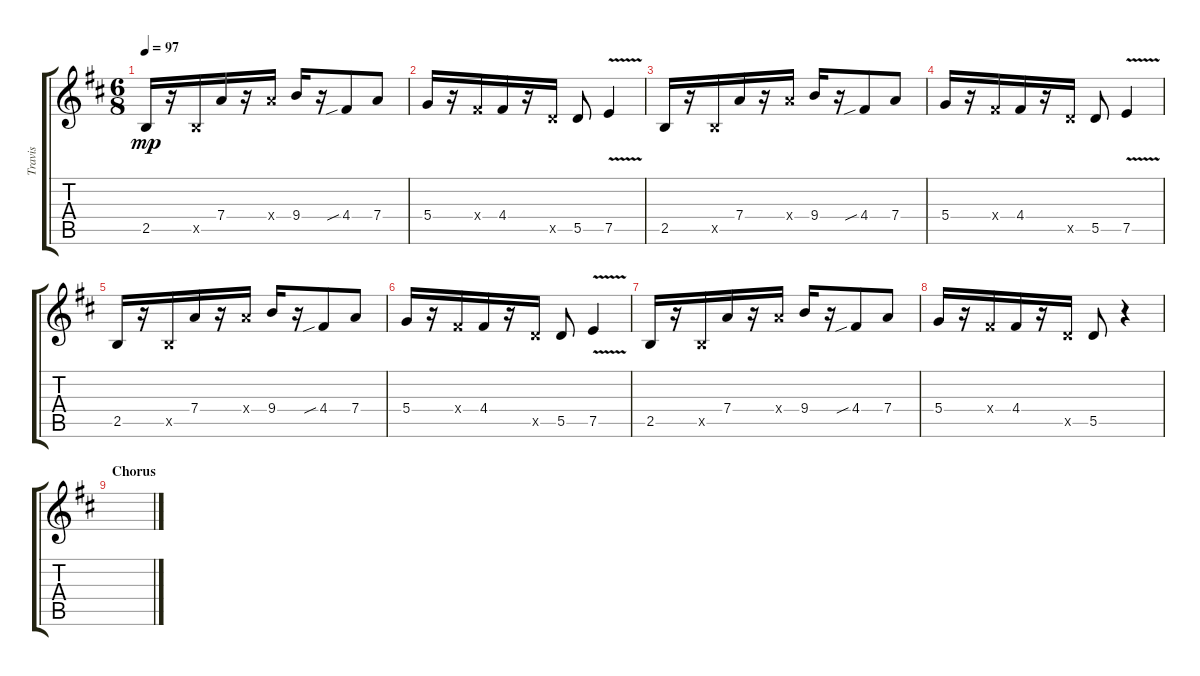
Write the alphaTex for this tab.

\track ("Travis" "Travis") {instrument overdrivenguitar}
\staff {score tabs}
\tuning (E4 B3 G3 D3 A2 E2) {hide}
\ts (6 8)
\tempo 97
\clef g2
\ks bminor
2.5.16{dy mp} r.16 2.5{x}.16 7.4.16 r.16 7.4{x}.16 9.4.16 r.16 4.4{sib}.8 7.4.8 |
5.4.16 r.16 4.4{x}.16 4.4.16 r.16 5.5{x}.16 5.5.8 7.5{v}.4 |
2.5.16 r.16 2.5{x}.16 7.4.16 r.16 7.4{x}.16 9.4.16 r.16 4.4{sib}.8 7.4.8 |
5.4.16 r.16 4.4{x}.16 4.4.16 r.16 5.5{x}.16 5.5.8 7.5{v}.4 |
2.5.16 r.16 2.5{x}.16 7.4.16 r.16 7.4{x}.16 9.4.16 r.16 4.4{sib}.8 7.4.8 |
5.4.16 r.16 4.4{x}.16 4.4.16 r.16 5.5{x}.16 5.5.8 7.5{v}.4 |
2.5.16 r.16 2.5{x}.16 7.4.16 r.16 7.4{x}.16 9.4.16 r.16 4.4{sib}.8 7.4.8 |
5.4.16 r.16 4.4{x}.16 4.4.16 r.16 5.5{x}.16 5.5.8 r.4 |
\section ("" "Chorus")
